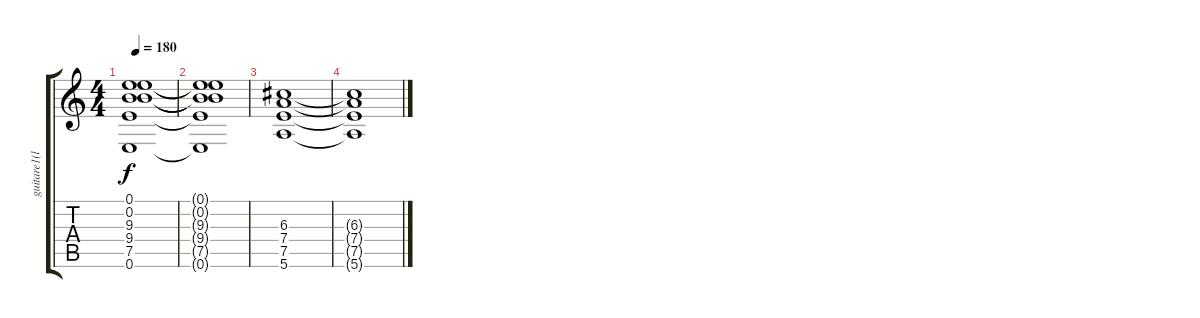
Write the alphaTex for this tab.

\track ("guitare1(lars)" "guitare1(l") {instrument distortionguitar}
\staff {score tabs}
\tuning (E4 B3 G3 D3 A2 E2) {hide}
\ts (4 4)
\tempo 180
\clef g2
\ks c
(0.1 0.2 9.3 9.4 7.5 0.6).1{dy f} |
(0.1{t} 0.2{t} 9.3{t} 9.4{t} 7.5{t} 0.6{t}).1 |
(6.3 7.4 7.5 5.6).1 |
(6.3{t} 7.4{t} 7.5{t} 5.6{t}).1
